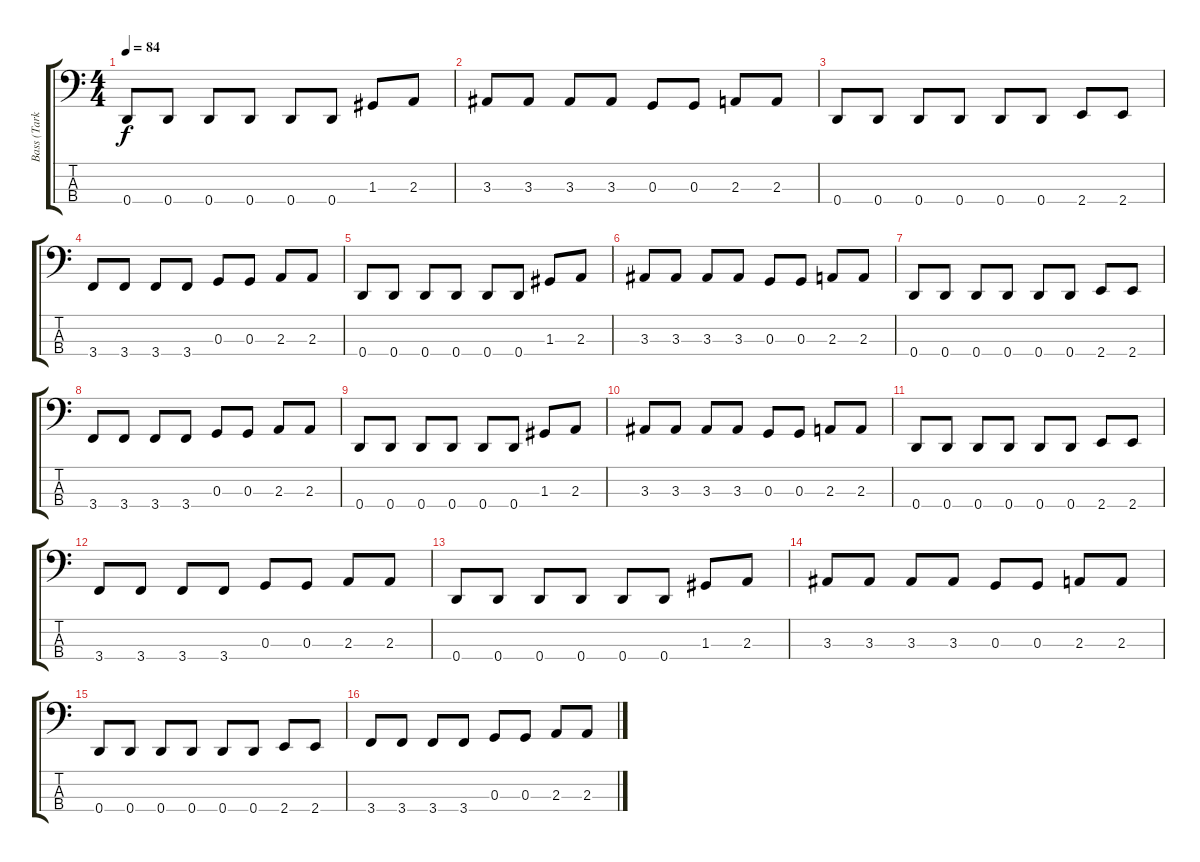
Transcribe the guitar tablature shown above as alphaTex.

\track ("Bass (Tarkan)" "Bass (Tark") {instrument electricbassfinger}
\staff {score tabs}
\tuning (F2 C2 G1 D1) {hide}
\ts (4 4)
\tempo 84
\clef f4
\ks c
0.4.8{dy f} 0.4.8 0.4.8 0.4.8 0.4.8 0.4.8 1.3.8 2.3.8 |
3.3.8 3.3.8 3.3.8 3.3.8 0.3.8 0.3.8 2.3.8 2.3.8 |
0.4.8 0.4.8 0.4.8 0.4.8 0.4.8 0.4.8 2.4.8 2.4.8 |
3.4.8 3.4.8 3.4.8 3.4.8 0.3.8 0.3.8 2.3.8 2.3.8 |
0.4.8 0.4.8 0.4.8 0.4.8 0.4.8 0.4.8 1.3.8 2.3.8 |
3.3.8 3.3.8 3.3.8 3.3.8 0.3.8 0.3.8 2.3.8 2.3.8 |
0.4.8 0.4.8 0.4.8 0.4.8 0.4.8 0.4.8 2.4.8 2.4.8 |
3.4.8 3.4.8 3.4.8 3.4.8 0.3.8 0.3.8 2.3.8 2.3.8 |
0.4.8 0.4.8 0.4.8 0.4.8 0.4.8 0.4.8 1.3.8 2.3.8 |
3.3.8 3.3.8 3.3.8 3.3.8 0.3.8 0.3.8 2.3.8 2.3.8 |
0.4.8 0.4.8 0.4.8 0.4.8 0.4.8 0.4.8 2.4.8 2.4.8 |
3.4.8 3.4.8 3.4.8 3.4.8 0.3.8 0.3.8 2.3.8 2.3.8 |
0.4.8 0.4.8 0.4.8 0.4.8 0.4.8 0.4.8 1.3.8 2.3.8 |
3.3.8 3.3.8 3.3.8 3.3.8 0.3.8 0.3.8 2.3.8 2.3.8 |
0.4.8 0.4.8 0.4.8 0.4.8 0.4.8 0.4.8 2.4.8 2.4.8 |
3.4.8 3.4.8 3.4.8 3.4.8 0.3.8 0.3.8 2.3.8 2.3.8
